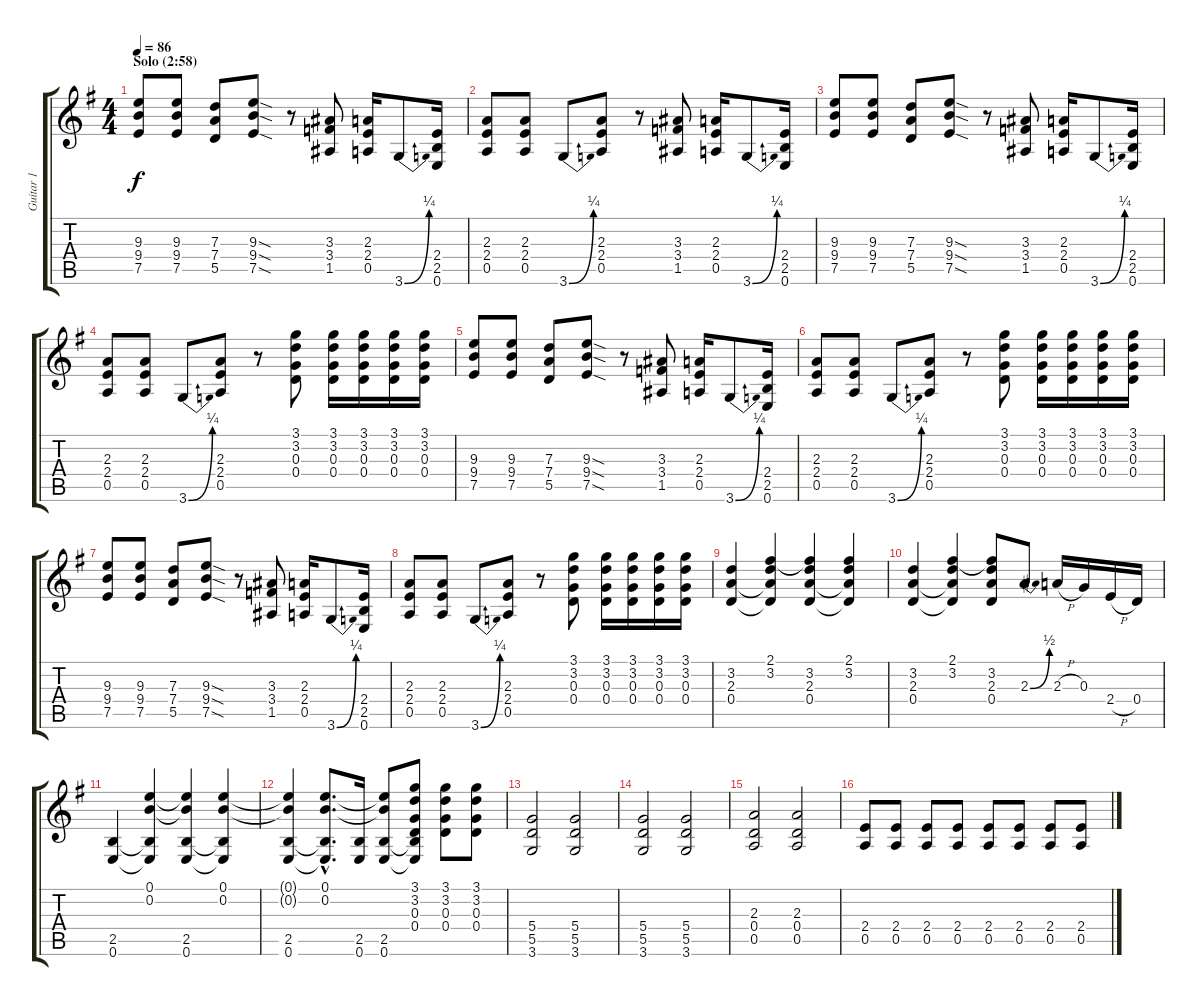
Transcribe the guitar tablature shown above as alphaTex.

\track ("Guitar 1" "Guitar 1") {instrument distortionguitar}
\staff {score tabs}
\tuning (E4 B3 G3 D3 A2 E2) {hide}
\ts (4 4)
\section ("" "Solo (2:58)")
\tempo 86
\clef g2
\ks eminor
(9.3 9.4 7.5).8{dy f volume 14} (9.3 9.4 7.5).8 (7.3 7.4 5.5).8 (9.3{sod} 9.4{sod} 7.5{sod}).8 r.8 (3.3 3.4 1.5).8 (2.3 2.4 0.5).16 3.6{be (bend 0 0 60 1)}.8 (2.4 2.5 0.6).16 |
(2.3 2.4 0.5).8 (2.3 2.4 0.5).8 3.6{be (bend 0 0 60 1)}.8 (2.3 2.4 0.5).8 r.8 (3.3 3.4 1.5).8 (2.3 2.4 0.5).16 3.6{be (bend 0 0 60 1)}.8 (2.4 2.5 0.6).16 |
(9.3 9.4 7.5).8 (9.3 9.4 7.5).8 (7.3 7.4 5.5).8 (9.3{sod} 9.4{sod} 7.5{sod}).8 r.8 (3.3 3.4 1.5).8 (2.3 2.4 0.5).16 3.6{be (bend 0 0 60 1)}.8 (2.4 2.5 0.6).16 |
(2.3 2.4 0.5).8 (2.3 2.4 0.5).8 3.6{be (bend 0 0 60 1)}.8 (2.3 2.4 0.5).8 r.8 (3.1 3.2 0.3 0.4).8 (3.1 3.2 0.3 0.4).16 (3.1 3.2 0.3 0.4).16 (3.1 3.2 0.3 0.4).16 (3.1 3.2 0.3 0.4).16 |
(9.3 9.4 7.5).8 (9.3 9.4 7.5).8 (7.3 7.4 5.5).8 (9.3{sod} 9.4{sod} 7.5{sod}).8 r.8 (3.3 3.4 1.5).8 (2.3 2.4 0.5).16 3.6{be (bend 0 0 60 1)}.8 (2.4 2.5 0.6).16 |
(2.3 2.4 0.5).8 (2.3 2.4 0.5).8 3.6{be (bend 0 0 60 1)}.8 (2.3 2.4 0.5).8 r.8 (3.1 3.2 0.3 0.4).8 (3.1 3.2 0.3 0.4).16 (3.1 3.2 0.3 0.4).16 (3.1 3.2 0.3 0.4).16 (3.1 3.2 0.3 0.4).16 |
(9.3 9.4 7.5).8 (9.3 9.4 7.5).8 (7.3 7.4 5.5).8 (9.3{sod} 9.4{sod} 7.5{sod}).8 r.8 (3.3 3.4 1.5).8 (2.3 2.4 0.5).16 3.6{be (bend 0 0 60 1)}.8 (2.4 2.5 0.6).16 |
(2.3 2.4 0.5).8 (2.3 2.4 0.5).8 3.6{be (bend 0 0 60 1)}.8 (2.3 2.4 0.5).8 r.8 (3.1 3.2 0.3 0.4).8 (3.1 3.2 0.3 0.4).16 (3.1 3.2 0.3 0.4).16 (3.1 3.2 0.3 0.4).16 (3.1 3.2 0.3 0.4).16 |
(3.2 2.3 0.4).4 (2.1 3.2 2.3{t} 0.4{t}).4 (2.1{t} 3.2 2.3 0.4).4 (2.1 3.2 2.3{t} 0.4{t}).4 |
(3.2 2.3 0.4).4 (2.1 3.2 2.3{t} 0.4{t}).4 (2.1{t} 3.2 2.3 0.4).8 2.3{be (bend 0 0 60 2)}.8 2.3{h}.16 0.3.16 2.4{h}.16 0.4.16 |
(2.5 0.6).4 (0.1 0.2 2.5{t} 0.6{t}).4 (0.1{t} 0.2{t} 2.5 0.6).4 (0.1 0.2 2.5{t} 0.6{t}).4 |
(0.1{t} 0.2{t} 2.5 0.6).4 (0.1{hac} 0.2{hac} 2.5{hac t} 0.6{hac t}).8{d} (2.5 0.6).16 (0.1{t} 0.2{t} 2.5 0.6).8 (3.1 3.2 0.3 0.4 2.5{t} 0.6{t}).8 (3.1 3.2 0.3 0.4).8 (3.1 3.2 0.3 0.4).8 |
(5.4 5.5 3.6).2 (5.4 5.5 3.6).2 |
(5.4 5.5 3.6).2 (5.4 5.5 3.6).2 |
(2.3 0.4 0.5).2 (2.3 0.4 0.5).2 |
(2.4 0.5).8 (2.4 0.5).8 (2.4 0.5).8 (2.4 0.5).8 (2.4 0.5).8 (2.4 0.5).8 (2.4 0.5).8 (2.4 0.5).8
